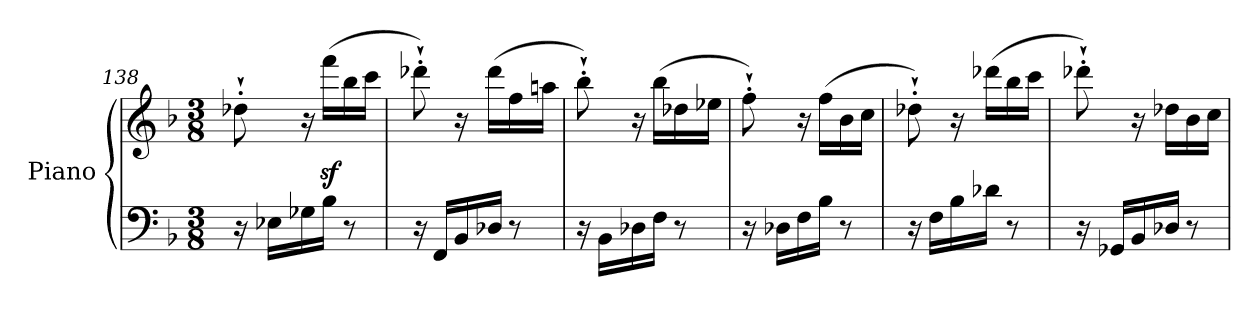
**kern	**kern	**dynam
*part1	*part1	*part1
*staff2	*staff1	*staff1/2
*I"Piano	*	*
*I'Pno	*	*
*clefF4	*clefG2	*
*k[b-]	*k[b-]	*
*M3/8	*M3/8	*
=138	=138	=138
16r	8dd-X`'\	.
16E-X\LL	.	.
16G-X\	16r	.
16B-\JJ	(16fffz<\LL	.
8r	16bb-\	.
.	16ccc\JJ	.
=139	=139	=139
16r	8ddd-X`'\)	.
16FF/LL	.	.
16BB-/	16r	.
16D-X/JJ	(16ddd-\LL	.
8r	16ff\	.
.	16aan\JJ	.
!!LO:LB:g=z
=140	=140	=140
16r	8bb-`'\)	.
16BB-\LL	.	.
16D-X\	16r	.
!	!	!LO:DY:b
16F\JJ	(16bb-\LL	other-dynamics
8r	16dd-X\	.
.	16ee-X\JJ	.
=141	=141	=141
16r	8ff`'\)	.
16D-X\LL	.	.
16F\	16r	.
16B-\JJ	(16ff\LL	.
8r	16b-\	.
.	16cc\JJ	.
=142	=142	=142
16r	8dd-X`'\)	.
16F\LL	.	.
16B-\	16r	.
16d-X\JJ	(16ddd-X\LL	.
8r	16bb-\	.
.	16ccc\JJ	.
=143	=143	=143
16r	8ddd-X`'\)	.
16GG-X/LL	.	.
16BB-/	16r	.
16D-X/JJ	16dd-X\LL	.
8r	16b-\	.
.	16cc\JJ	.
=	=	=
*-	*-	*-
